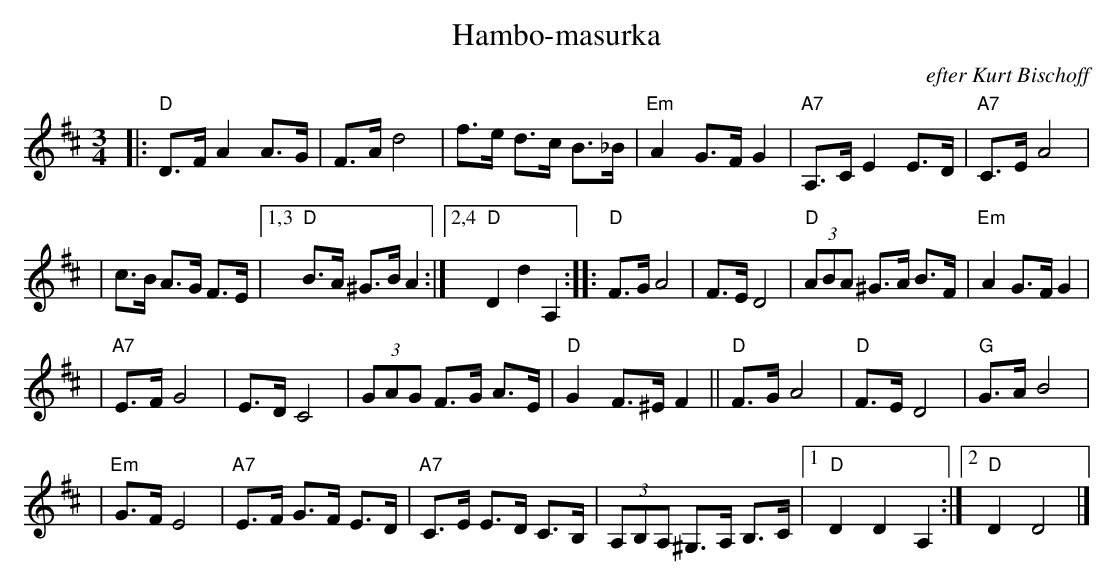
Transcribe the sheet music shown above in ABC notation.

X:1
T: Hambo-masurka
O: efter Kurt Bischoff
M: 3/4
L: 1/8
K: D
|: "D"D>F A2 A>G | F>A d4 | f>e d>c B>_B | "Em"A2 G>F G2 | "A7"A,>C E2 E>D | "A7"C>E A4 |
| c>B A>G F>E |1,3 "D"B>A ^G>B A2 :|2,4 "D"D2 d2 A,2 :: "D"F>G A4 | F>E D4 | "D"(3ABA ^G>A B>F | "Em"A2 G>F G2 |
| "A7"E>F G4 | E>D C4 | (3GAG F>G A>E | "D"G2 F>^E F2 || "D"F>G A4 | "D"F>E D4 | "G"G>A B4 |
| "Em"G>F E4 | "A7"E>F G>F E>D | "A7"C>E E>D C>B, | (3A,B,A, ^G,>A, B,>C |1 "D"D2 D2 A,2 :|2 "D"D2 D4 |]
